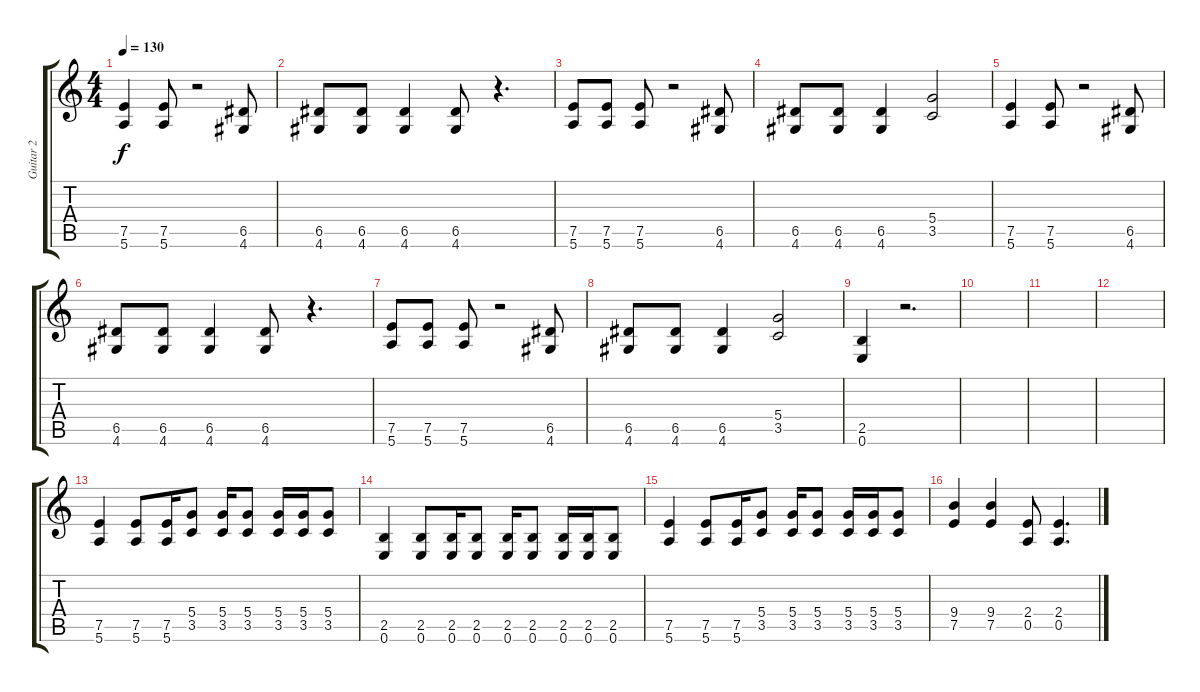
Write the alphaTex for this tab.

\track ("Guitar 2" "Guitar 2") {instrument electricguitarclean}
\staff {score tabs}
\tuning (E4 B3 G3 D3 A2 E2) {hide}
\ts (4 4)
\tempo 130
\clef g2
\ks c
(7.5 5.6).4{dy f} (7.5 5.6).8 r.2 (6.5 4.6).8 |
(6.5 4.6).8 (6.5 4.6).8 (6.5 4.6).4 (6.5 4.6).8 r.4{d} |
(7.5 5.6).8 (7.5 5.6).8 (7.5 5.6).8 r.2 (6.5 4.6).8 |
(6.5 4.6).8 (6.5 4.6).8 (6.5 4.6).4 (5.4 3.5).2 |
(7.5 5.6).4 (7.5 5.6).8 r.2 (6.5 4.6).8 |
(6.5 4.6).8 (6.5 4.6).8 (6.5 4.6).4 (6.5 4.6).8 r.4{d} |
(7.5 5.6).8 (7.5 5.6).8 (7.5 5.6).8 r.2 (6.5 4.6).8 |
(6.5 4.6).8 (6.5 4.6).8 (6.5 4.6).4 (5.4 3.5).2 |
(2.5 0.6).4 r.2{d} |
|
|
|
(7.5 5.6).4 (7.5 5.6).8 (7.5 5.6).16 (5.4 3.5).8 (5.4 3.5).16 (5.4 3.5).8 (5.4 3.5).16 (5.4 3.5).16 (5.4 3.5).8 |
(2.5 0.6).4 (2.5 0.6).8 (2.5 0.6).16 (2.5 0.6).8 (2.5 0.6).16 (2.5 0.6).8 (2.5 0.6).16 (2.5 0.6).16 (2.5 0.6).8 |
(7.5 5.6).4{instrument distortionguitar} (7.5 5.6).8 (7.5 5.6).16 (5.4 3.5).8 (5.4 3.5).16 (5.4 3.5).8 (5.4 3.5).16 (5.4 3.5).16 (5.4 3.5).8 |
(9.4 7.5).4 (9.4 7.5).4 (2.4 0.5).8 (2.4 0.5).4{d}
